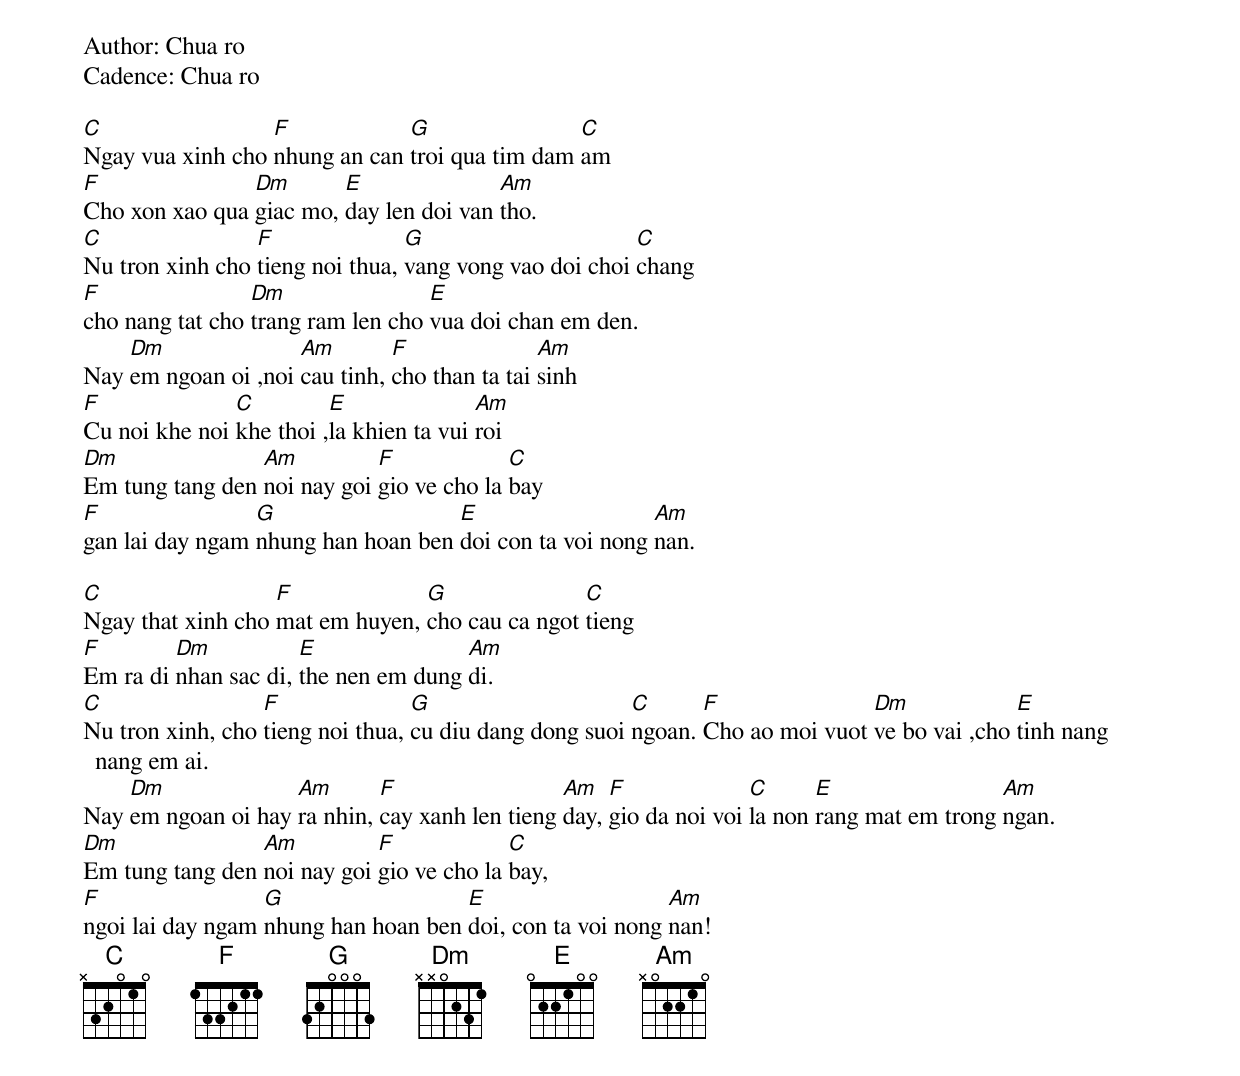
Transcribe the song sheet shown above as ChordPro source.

Author: Chua ro
Cadence: Chua ro

[C]Ngay vua xinh cho [F]nhung an can [G]troi qua tim dam [C]am
[F]Cho xon xao qua [Dm]giac mo, [E]day len doi van [Am]tho.
[C]Nu tron xinh cho [F]tieng noi thua, [G]vang vong vao doi choi [C]chang
[F]cho nang tat cho [Dm]trang ram len cho [E]vua doi chan em den.
Nay [Dm]em ngoan oi ,noi [Am]cau tinh, [F]cho than ta tai [Am]sinh
[F]Cu noi khe noi [C]khe thoi ,[E]la khien ta vui [Am]roi
[Dm]Em tung tang den [Am]noi nay goi [F]gio ve cho la [C]bay
[F]gan lai day ngam [G]nhung han hoan ben [E]doi con ta voi nong [Am]nan.

[C]Ngay that xinh cho [F]mat em huyen, [G]cho cau ca ngot [C]tieng
[F]Em ra di [Dm]nhan sac di, [E]the nen em dung [Am]di.
[C]Nu tron xinh, cho [F]tieng noi thua, [G]cu diu dang dong suoi [C]ngoan. [F]Cho ao moi vuot [Dm]ve bo vai ,cho [E]tinh nang nang em ai.
Nay [Dm]em ngoan oi hay [Am]ra nhin, [F]cay xanh len tieng [Am]day, [F]gio da noi voi [C]la non [E]rang mat em trong [Am]ngan.
[Dm]Em tung tang den [Am]noi nay goi [F]gio ve cho la [C]bay,
[F]ngoi lai day ngam [G]nhung han hoan ben [E]doi, con ta voi nong [Am]nan!
